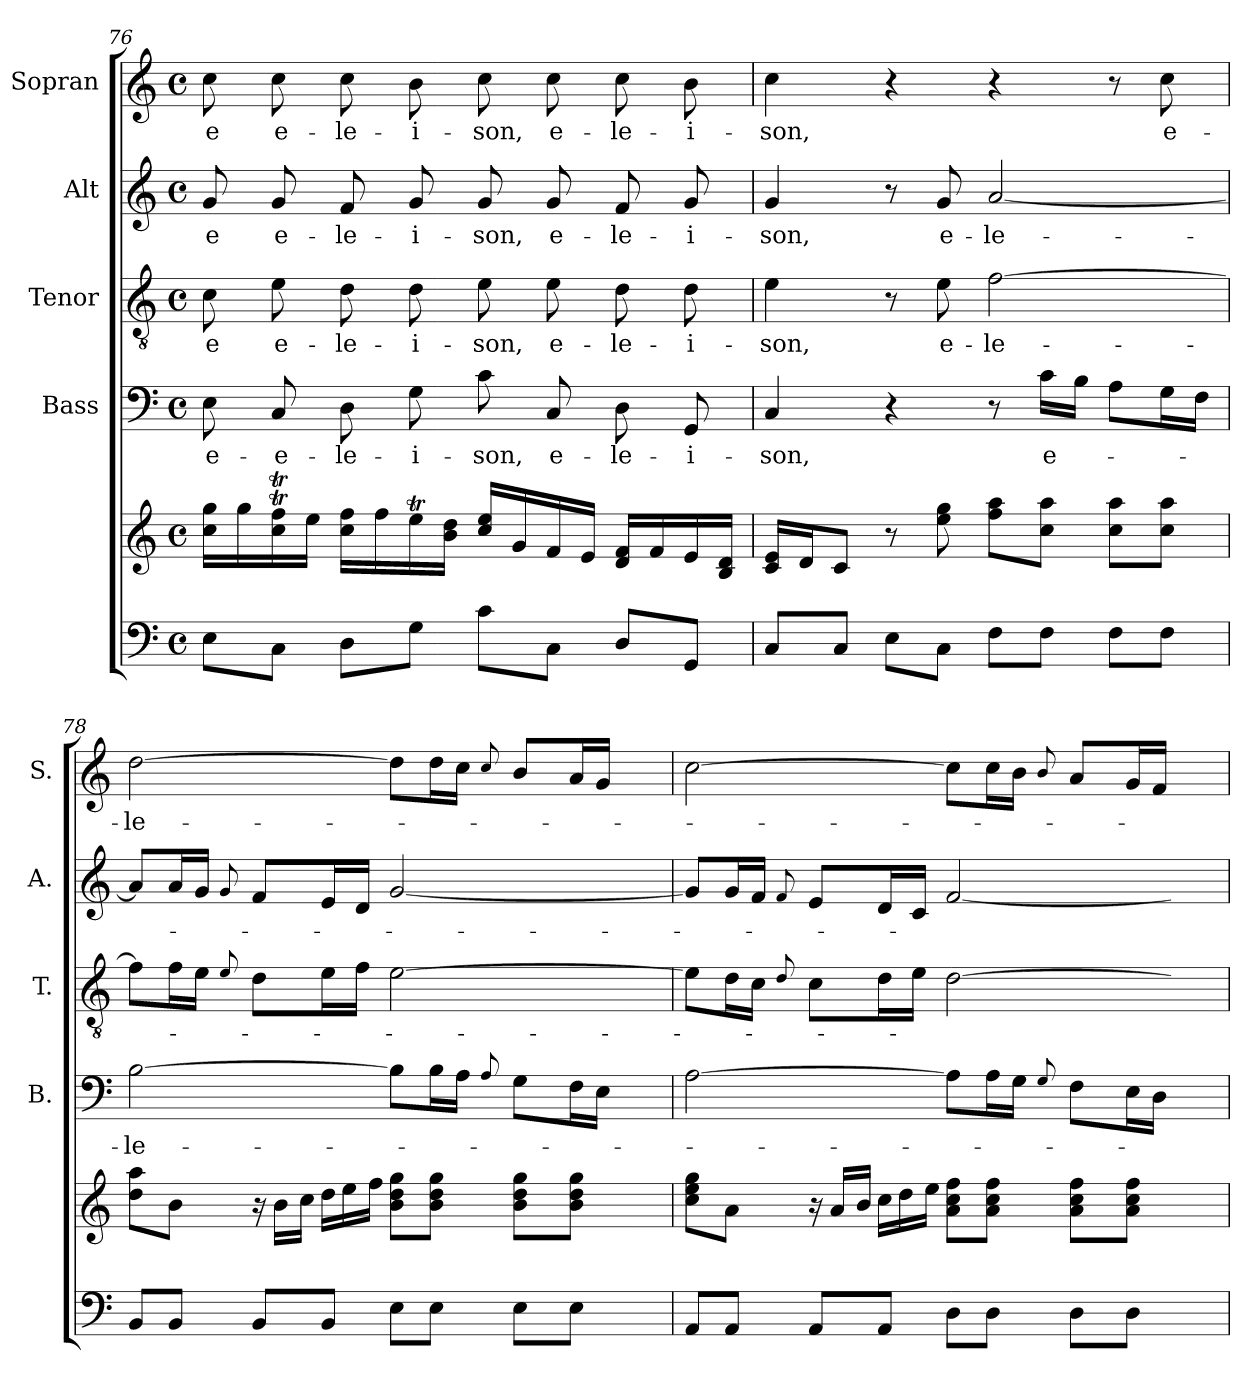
**kern	**kern	**kern	**text	**kern	**text	**kern	**text	**kern	**text
*part5	*part5	*part4	*part4	*part3	*part3	*part2	*part2	*part1	*part1
*staff6	*staff5	*staff4	*staff4	*staff3	*staff3	*staff2	*staff2	*staff1	*staff1
*	*	*I"Bass	*	*I"Tenor	*	*I"Alt	*	*I"Sopran	*
*	*	*I'B.	*	*I'T.	*	*I'A.	*	*I'S.	*
*clefF4	*clefG2	*clefF4	*	*clefGv2	*	*clefG2	*	*clefG2	*
*k[]	*k[]	*k[]	*	*k[]	*	*k[]	*	*k[]	*
*C:	*C:	*C:	*	*C:	*	*C:	*	*C:	*
*M4/4	*M4/4	*M4/4	*	*M4/4	*	*M4/4	*	*M4/4	*
*met(c)	*met(c)	*met(c)	*	*met(c)	*	*met(c)	*	*met(c)	*
=76	=76	=76	=76	=76	=76	=76	=76	=76	=76
!	!	!	!LO:LY:b	!	!LO:LY:b	!	!LO:LY:b	!	!LO:LY:b
8E\L	16cc\ 16gg\LL	8E\	-e-	8c\	-e	8g/	-e	8cc\	-e
.	16gg\	.	.	.	.	.	.	.	.
!	!	!	!LO:LY:b	!	!LO:LY:b	!	!LO:LY:b	!	!LO:LY:b
8C\J	16cc\T 16ff\T	8C/	-e-	8e\	e-	8g/	e-	8cc\	e-
.	16ee\JJ	.	.	.	.	.	.	.	.
!	!	!	!LO:LY:b	!	!LO:LY:b	!	!LO:LY:b	!	!LO:LY:b
8D\L	16cc\ 16ff\LL	8D\	-le-	8d\	-le-	8f/	-le-	8cc\	-le-
.	16ff\	.	.	.	.	.	.	.	.
!	!	!	!LO:LY:b	!	!LO:LY:b	!	!LO:LY:b	!	!LO:LY:b
8G\J	16eet\	8G\	-i-	8d\	-i-	8g/	-i-	8b\	-i-
.	16b\ 16dd\JJ	.	.	.	.	.	.	.	.
!	!	!	!LO:LY:b	!	!LO:LY:b	!	!LO:LY:b	!	!LO:LY:b
8c\L	16cc/ 16ee/LL	8c\	-son,	8e\	-son,	8g/	-son,	8cc\	-son,
.	16g/	.	.	.	.	.	.	.	.
!	!	!	!LO:LY:b	!	!LO:LY:b	!	!LO:LY:b	!	!LO:LY:b
8C\J	16f/	8C/	e-	8e\	e-	8g/	e-	8cc\	e-
.	16e/JJ	.	.	.	.	.	.	.	.
!	!	!	!LO:LY:b	!	!LO:LY:b	!	!LO:LY:b	!	!LO:LY:b
8D/L	16d/ 16f/LL	8D\	-le-	8d\	-le-	8f/	-le-	8cc\	-le-
.	16f/	.	.	.	.	.	.	.	.
!	!	!	!LO:LY:b	!	!LO:LY:b	!	!LO:LY:b	!	!LO:LY:b
8GG/J	16e/	8GG/	-i-	8d\	-i-	8g/	-i-	8b\	-i-
.	16B/ 16d/JJ	.	.	.	.	.	.	.	.
=77	=77	=77	=77	=77	=77	=77	=77	=77	=77
!	!	!	!LO:LY:b	!	!LO:LY:b	!	!LO:LY:b	!	!LO:LY:b
8C/L	16c/ 16e/LL	4C/	-son,	4e\	-son,	4g/	-son,	4cc\	-son,
.	16d/J	.	.	.	.	.	.	.	.
8C/J	8c/J	.	.	.	.	.	.	.	.
8E\L	8r	4r	.	8r	.	8r	.	4r	.
!	!	!	!	!	!LO:LY:b	!	!LO:LY:b	!	!
8C\J	8ee\ 8gg\	.	.	8e\	e-	8g/	e-	.	.
!	!	!	!	!	!LO:LY:b	!	!LO:LY:b	!	!
8F\L	8ff\ 8aa\L	8r	.	[2f\	-le-	[2a/	-le-	4r	.
!	!	!	!LO:LY:b	!	!	!	!	!	!
8F\J	8cc\ 8aa\J	16c\LL	e-	.	.	.	.	.	.
.	.	16B\JJ	.	.	.	.	.	.	.
8F\L	8cc\ 8aa\L	8A\L	.	.	.	.	.	8r	.
!	!	!	!	!	!	!	!	!	!LO:LY:b
8F\J	8cc\ 8aa\J	16G\L	.	.	.	.	.	8cc\	e-
.	.	16F\JJ	.	.	.	.	.	.	.
!!LO:LB:g=z
=78	=78	=78	=78	=78	=78	=78	=78	=78	=78
!	!	!	!LO:LY:b	!	!	!	!	!	!LO:LY:b
*	*	*^	*	*^	*	*^	*	*^	*
8BB/L	8dd\ 8aa\L	[2B\	2.ryy	-le-	8f\L]	4ryy	.	8a/L]	4ryy	.	[2dd\	2.ryy	-le-
8BB/J	8b\J	.	.	.	16f\L	.	.	16a/L	.	.	.	.	.
.	.	.	.	.	16e\JJ	.	.	16g/JJ	.	.	.	.	.
.	.	.	.	.	8qqe/	.	.	8qqg/	.	.	.	.	.
*	*Xtuplet	*	*	*	*	*	*	*	*	*	*	*	*
8BB/L	24r	.	.	.	8d\L	16e\yy	.	8f/L	16g\yy	.	.	.	.
.	24b\LL	.	.	.	.	.	.	.	.	.	.	.	.
.	.	.	.	.	.	16d\yy	.	.	16f\yy	.	.	.	.
.	24cc\JJ	.	.	.	.	.	.	.	.	.	.	.	.
8BB/J	24dd\LL	.	.	.	16e\L	2ryy	.	16e/L	2ryy	.	.	.	.
.	24ee\	.	.	.	.	.	.	.	.	.	.	.	.
.	.	.	.	.	16f\JJ	.	.	16d/JJ	.	.	.	.	.
.	24ff\JJ	.	.	.	.	.	.	.	.	.	.	.	.
8E\L	8b\ 8dd\ 8gg\L	8B\L]	.	.	[2e\	.	.	[2g/	.	.	8dd\L]	.	.
8E\J	8b\ 8dd\ 8gg\J	16B\L	.	.	.	.	.	.	.	.	16dd\L	.	.
.	.	16A\JJ	.	.	.	.	.	.	.	.	16cc\JJ	.	.
.	.	8qqA/	.	.	.	.	.	.	.	.	8qqcc/	.	.
8E\L	8b\ 8dd\ 8gg\L	8G\L	4096%243A\yy	.	.	.	.	.	.	.	8b/L	16cc\yy	.
.	.	.	4096%269G\yy	.	.	.	.	.	.	.	.	.	.
.	.	.	.	.	.	.	.	.	.	.	.	16b\yy	.
8E\J	8b\ 8dd\ 8gg\J	16F\L	8ryy	.	.	8ryy	.	.	8ryy	.	16a/L	8ryy	.
.	.	16E\JJ	.	.	.	.	.	.	.	.	16g/JJ	.	.
=79	=79	=79	=79	=79	=79	=79	=79	=79	=79	=79	=79	=79	=79
8AA/L	8cc\ 8ee\ 8gg\L	[2A\	2.ryy	.	8e\L]	4ryy	.	8g/L]	4ryy	.	[2cc\	2.ryy	.
8AA/J	8a\J	.	.	.	16d\L	.	.	16g/L	.	.	.	.	.
.	.	.	.	.	16c\JJ	.	.	16f/JJ	.	.	.	.	.
.	.	.	.	.	8qqd/	.	.	8qqf/	.	.	.	.	.
8AA/L	24r	.	.	.	8c\L	16d\yy	.	8e/L	16f\yy	.	.	.	.
.	24a/LL	.	.	.	.	.	.	.	.	.	.	.	.
.	.	.	.	.	.	16c\yy	.	.	16e\yy	.	.	.	.
.	24b/JJ	.	.	.	.	.	.	.	.	.	.	.	.
8AA/J	24cc\LL	.	.	.	16d\L	2ryy	.	16d/L	2ryy	.	.	.	.
.	24dd\	.	.	.	.	.	.	.	.	.	.	.	.
.	.	.	.	.	16e\JJ	.	.	16c/JJ	.	.	.	.	.
.	24ee\JJ	.	.	.	.	.	.	.	.	.	.	.	.
8D\L	8a\ 8cc\ 8ff\L	8A\L]	.	.	[2d\	.	.	[2f/	.	.	8cc\L]	.	.
8D\J	8a\ 8cc\ 8ff\J	16A\L	.	.	.	.	.	.	.	.	16cc\L	.	.
.	.	16G\JJ	.	.	.	.	.	.	.	.	16b\JJ	.	.
.	.	8qqG/	.	.	.	.	.	.	.	.	8qqb/	.	.
8D\L	8a\ 8cc\ 8ff\L	8F\L	4096%243G\yy	.	.	.	.	.	.	.	8a/L	16b\yy	.
.	.	.	4096%269F\yy	.	.	.	.	.	.	.	.	.	.
.	.	.	.	.	.	.	.	.	.	.	.	16a\yy	.
8D\J	8a\ 8cc\ 8ff\J	16E\L	8ryy	.	.	8ryy	.	.	8ryy	.	16g/L	8ryy	.
.	.	16D\JJ	.	.	.	.	.	.	.	.	16f/JJ	.	.
*	*	*v	*v	*	*	*	*	*v	*v	*	*v	*v	*
*	*	*	*	*v	*v	*	*	*	*	*
=	=	=	=	=	=	=	=	=	=
*-	*-	*-	*-	*-	*-	*-	*-	*-	*-
